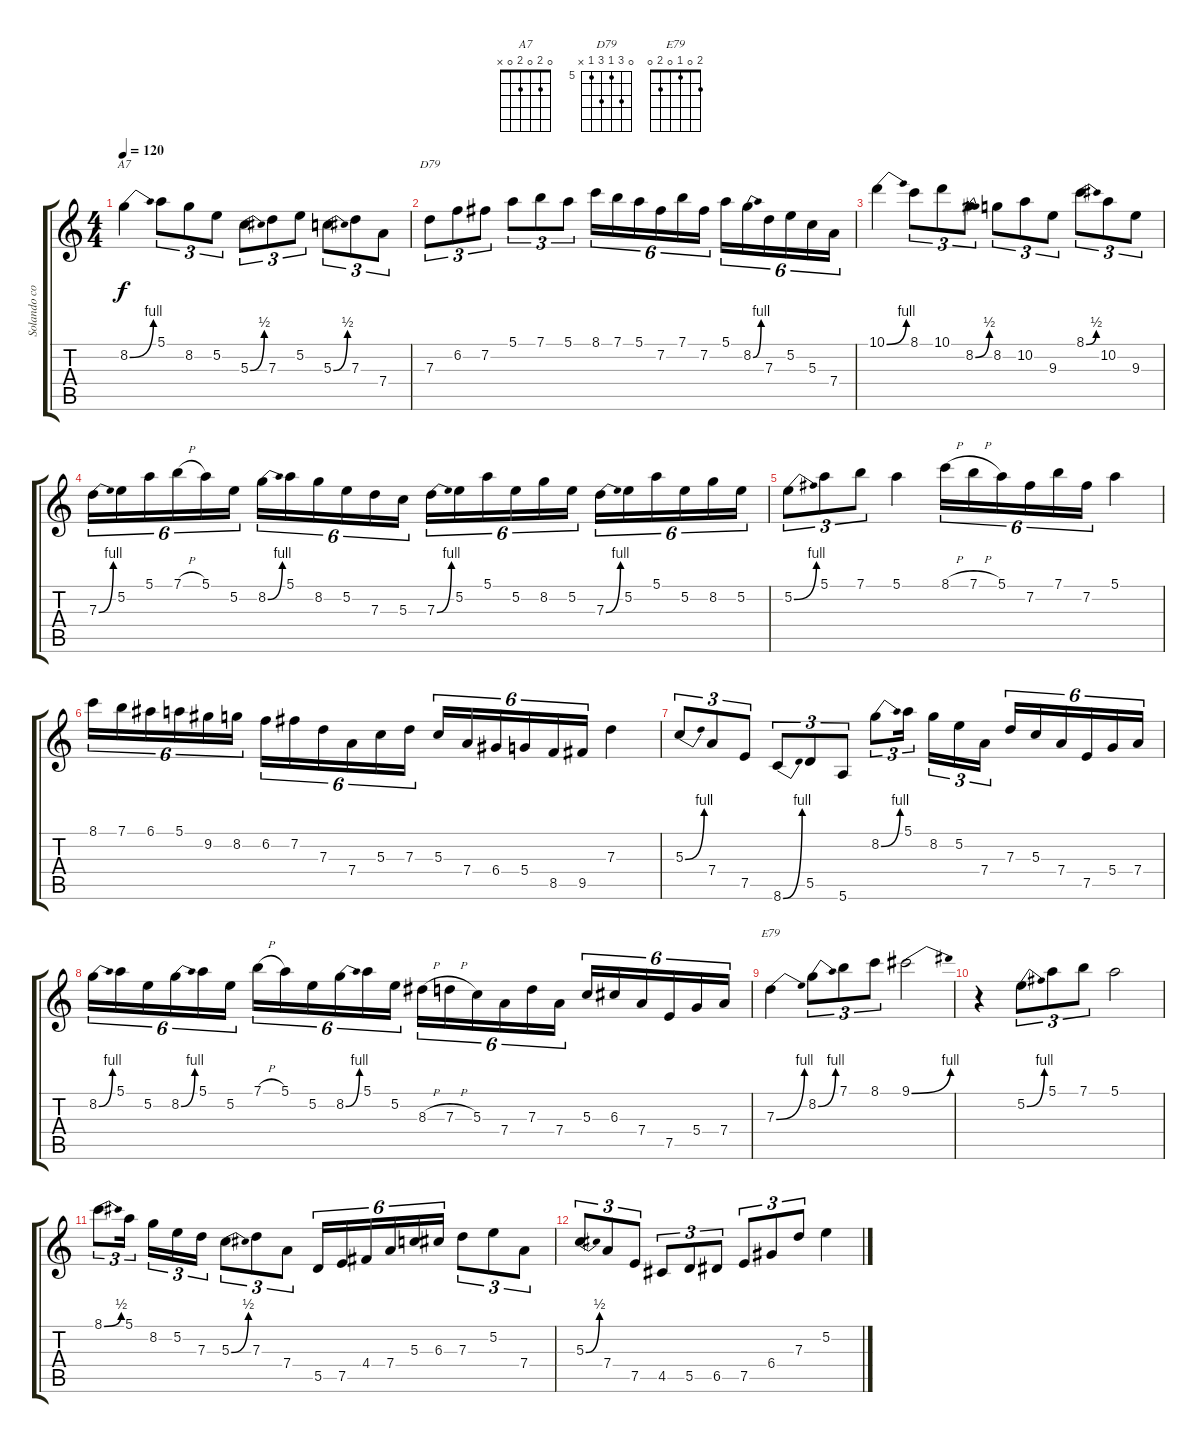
\track ("Solando com Edu XI" "Solando co") {instrument overdrivenguitar}
\staff {score tabs}
\tuning (E4 B3 G3 D3 A2 E2) {hide}
\chord ("A7" 0 2 0 2 0 x)
\chord ("D79" 0 7 5 7 5 x) {firstfret 5}
\chord ("E79" 2 0 1 0 2 0)
\ts (4 4)
\tempo 120
\clef g2
\ks c
8.2{be (bend 0 0 60 4)}.4{ch "A7" dy f instrument overdrivenguitar} 5.1.8{tu (3 2)} 8.2.8{tu (3 2)} 5.2.8{tu (3 2)} 5.3{be (bend 0 0 60 2)}.8{tu (3 2)} 7.3.8{tu (3 2)} 5.2.8{tu (3 2)} 5.3{be (bend 0 0 60 2)}.8{tu (3 2)} 7.3.8{tu (3 2)} 7.4.8{tu (3 2)} |
7.3.8{tu (3 2) ch "D79"} 6.2.8{tu (3 2)} 7.2.8{tu (3 2)} 5.1.8{tu (3 2)} 7.1.8{tu (3 2)} 5.1.8{tu (3 2)} 8.1.16{tu (6 4)} 7.1.16{tu (6 4)} 5.1.16{tu (6 4)} 7.2.16{tu (6 4)} 7.1.16{tu (6 4)} 7.2.16{tu (6 4)} 5.1.16{tu (6 4)} 8.2{be (bend 0 0 60 4)}.16{tu (6 4)} 7.3.16{tu (6 4)} 5.2.16{tu (6 4)} 5.3.16{tu (6 4)} 7.4.16{tu (6 4)} |
10.1{be (bend 0 0 60 4)}.4 8.1.8{tu (3 2)} 10.1.8{tu (3 2)} 8.2{be (bend 0 0 60 2)}.8{tu (3 2)} 8.2.8{tu (3 2)} 10.2.8{tu (3 2)} 9.3.8{tu (3 2)} 8.1{be (bend 0 0 60 2)}.8{tu (3 2)} 10.2.8{tu (3 2)} 9.3.8{tu (3 2)} |
7.3{be (bend 0 0 60 4)}.16{tu (6 4)} 5.2.16{tu (6 4)} 5.1.16{tu (6 4)} 7.1{h}.16{tu (6 4)} 5.1.16{tu (6 4)} 5.2.16{tu (6 4)} 8.2{be (bend 0 0 60 4)}.16{tu (6 4)} 5.1.16{tu (6 4)} 8.2.16{tu (6 4)} 5.2.16{tu (6 4)} 7.3.16{tu (6 4)} 5.3.16{tu (6 4)} 7.3{be (bend 0 0 60 4)}.16{tu (6 4)} 5.2.16{tu (6 4)} 5.1.16{tu (6 4)} 5.2.16{tu (6 4)} 8.2.16{tu (6 4)} 5.2.16{tu (6 4)} 7.3{be (bend 0 0 60 4)}.16{tu (6 4)} 5.2.16{tu (6 4)} 5.1.16{tu (6 4)} 5.2.16{tu (6 4)} 8.2.16{tu (6 4)} 5.2.16{tu (6 4)} |
5.2{be (bend 0 0 60 4)}.8{tu (3 2)} 5.1.8{tu (3 2)} 7.1.8{tu (3 2)} 5.1.4 8.1{h}.16{tu (6 4)} 7.1{h}.16{tu (6 4)} 5.1.16{tu (6 4)} 7.2.16{tu (6 4)} 7.1.16{tu (6 4)} 7.2.16{tu (6 4)} 5.1.4 |
8.1.16{tu (6 4)} 7.1.16{tu (6 4)} 6.1.16{tu (6 4)} 5.1.16{tu (6 4)} 9.2.16{tu (6 4)} 8.2.16{tu (6 4)} 6.2.16{tu (6 4)} 7.2.16{tu (6 4)} 7.3.16{tu (6 4)} 7.4.16{tu (6 4)} 5.3.16{tu (6 4)} 7.3.16{tu (6 4)} 5.3.16{tu (6 4)} 7.4.16{tu (6 4)} 6.4.16{tu (6 4)} 5.4.16{tu (6 4)} 8.5.16{tu (6 4)} 9.5.16{tu (6 4)} 7.3.4 |
5.3{be (bend 0 0 60 4)}.8{tu (3 2)} 7.4.8{tu (3 2)} 7.5.8{tu (3 2)} 8.6{be (bend 0 0 60 4)}.8{tu (3 2)} 5.5.8{tu (3 2)} 5.6.8{tu (3 2)} 8.2{be (bend 0 0 60 4)}.8{tu (3 2)} 5.1.16{tu (3 2)} 8.2.16{tu (3 2)} 5.2.16{tu (3 2)} 7.4.16{tu (3 2)} 7.3.16{tu (6 4)} 5.3.16{tu (6 4)} 7.4.16{tu (6 4)} 7.5.16{tu (6 4)} 5.4.16{tu (6 4)} 7.4.16{tu (6 4)} |
8.2{be (bend 0 0 60 4)}.16{tu (6 4)} 5.1.16{tu (6 4)} 5.2.16{tu (6 4)} 8.2{be (bend 0 0 60 4)}.16{tu (6 4)} 5.1.16{tu (6 4)} 5.2.16{tu (6 4)} 7.1{h}.16{tu (6 4)} 5.1.16{tu (6 4)} 5.2.16{tu (6 4)} 8.2{be (bend 0 0 60 4)}.16{tu (6 4)} 5.1.16{tu (6 4)} 5.2.16{tu (6 4)} 8.3{h}.16{tu (6 4)} 7.3{h}.16{tu (6 4)} 5.3.16{tu (6 4)} 7.4.16{tu (6 4)} 7.3.16{tu (6 4)} 7.4.16{tu (6 4)} 5.3.16{tu (6 4)} 6.3.16{tu (6 4)} 7.4.16{tu (6 4)} 7.5.16{tu (6 4)} 5.4.16{tu (6 4)} 7.4.16{tu (6 4)} |
7.3{be (bend 0 0 60 4)}.4{ch "E79"} 8.2{be (bend 0 0 60 4)}.8{tu (3 2)} 7.1.8{tu (3 2)} 8.1.8{tu (3 2)} 9.1{be (bend 0 0 60 4)}.2 |
r.4 5.2{be (bend 0 0 60 4)}.8{tu (3 2)} 5.1.8{tu (3 2)} 7.1.8{tu (3 2)} 5.1.2 |
8.1{be (bend 0 0 60 2)}.8{tu (3 2)} 5.1.16{tu (3 2)} 8.2.16{tu (3 2)} 5.2.16{tu (3 2)} 7.3.16{tu (3 2)} 5.3{be (bend 0 0 60 2)}.8{tu (3 2)} 7.3.8{tu (3 2)} 7.4.8{tu (3 2)} 5.5.16{tu (6 4)} 7.5.16{tu (6 4)} 4.4.16{tu (6 4)} 7.4.16{tu (6 4)} 5.3.16{tu (6 4)} 6.3.16{tu (6 4)} 7.3.8{tu (3 2)} 5.2.8{tu (3 2)} 7.4.8{tu (3 2)} |
5.3{be (bend 0 0 60 2)}.8{tu (3 2)} 7.4.8{tu (3 2)} 7.5.8{tu (3 2)} 4.5.8{tu (3 2)} 5.5.8{tu (3 2)} 6.5.8{tu (3 2)} 7.5.8{tu (3 2)} 6.4.8{tu (3 2)} 7.3.8{tu (3 2)} 5.2.4
